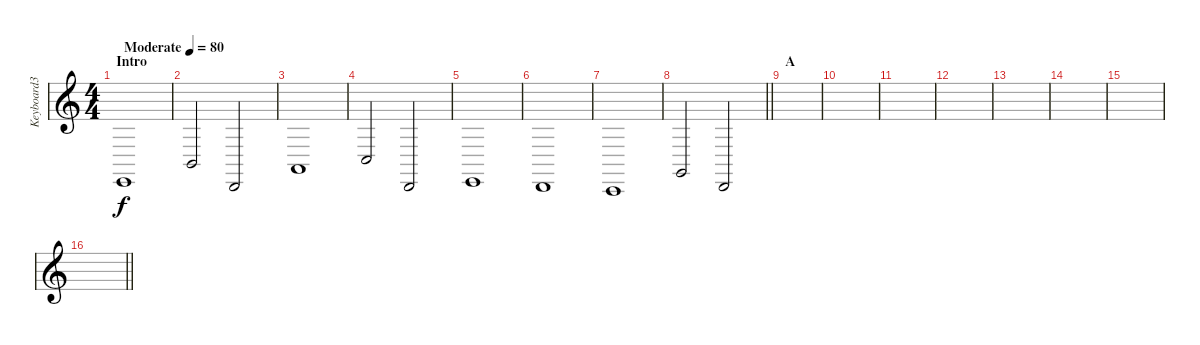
\track ("Keyboard3" "Keyboard3") {instrument lead2sawtooth}
\staff {score}
\tuning (E4 B3 G3 D3 A2 C2) {hide}
\ts (4 4)
\section ("" "Intro")
\tempo (80 "Moderate")
\clef g2
\ks c
4.6.1{dy f instrument lead2sawtooth} |
2.5.2 2.6.2 |
0.5.1 |
3.5.2 2.6.2 |
4.6.1 |
2.6.1 |
0.6.1 |
\barLineRight lightlight
7.6.2 2.6.2 |
\section ("" "A")
|
|
|
|
|
|
|
\barLineRight lightlight
